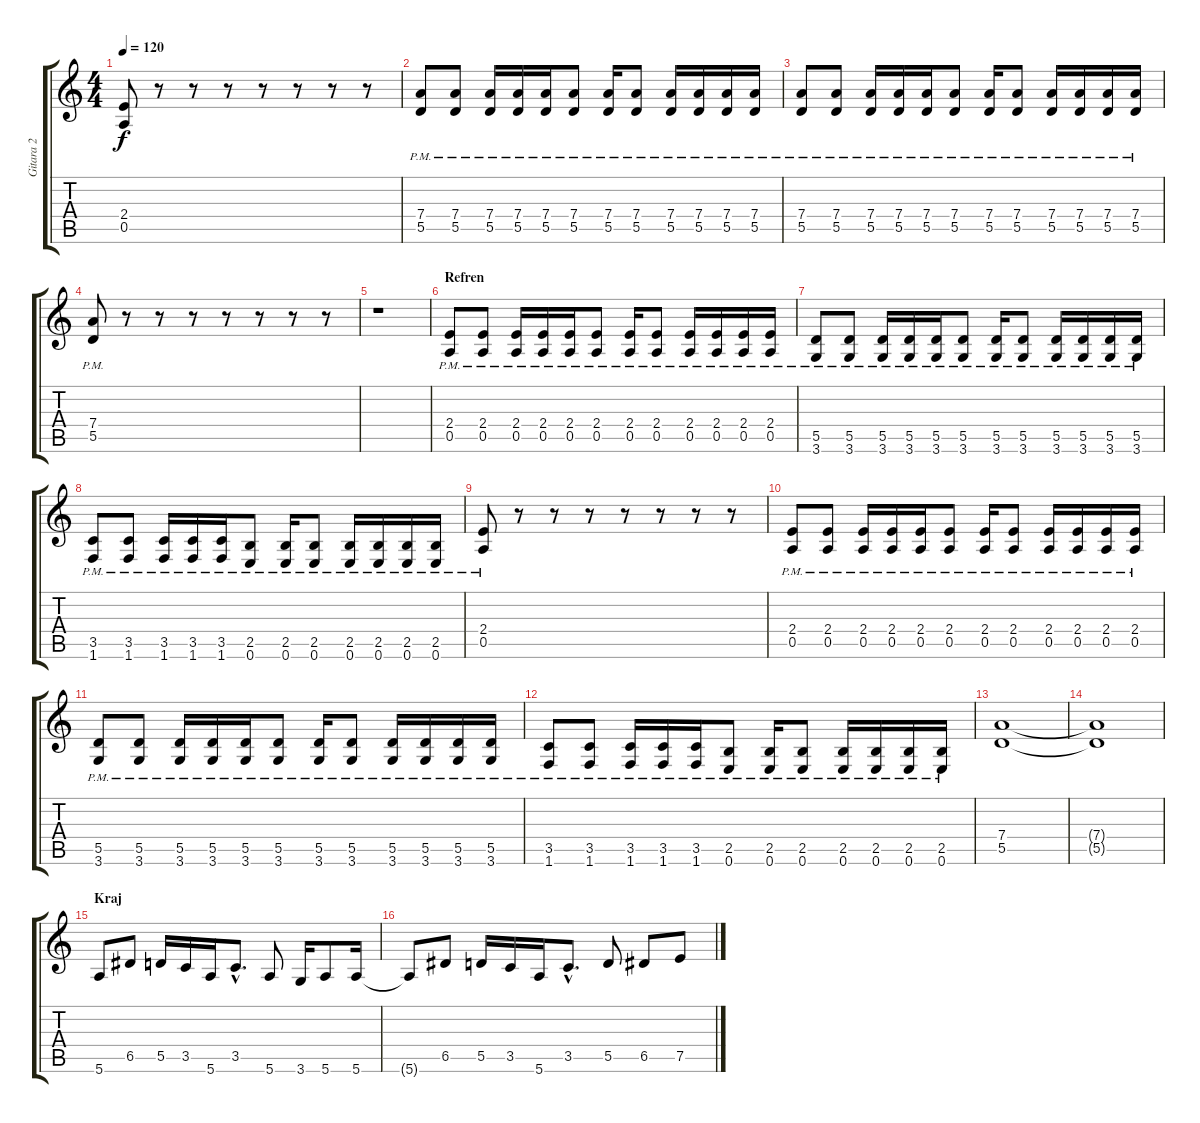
\track ("Gitara 2" "Gitara 2") {instrument distortionguitar}
\staff {score tabs}
\tuning (E4 B3 G3 D3 A2 E2) {hide}
\ts (4 4)
\tempo 120
\clef g2
\ks c
(2.4 0.5).8{dy f} r.8 r.8 r.8 r.8 r.8 r.8 r.8 |
(7.4{pm} 5.5{pm}).8 (7.4{pm} 5.5{pm}).8 (7.4{pm} 5.5{pm}).16 (7.4{pm} 5.5{pm}).16 (7.4{pm} 5.5{pm}).16 (7.4{pm} 5.5{pm}).8 (7.4{pm} 5.5{pm}).16 (7.4{pm} 5.5{pm}).8 (7.4{pm} 5.5{pm}).16 (7.4{pm} 5.5{pm}).16 (7.4{pm} 5.5{pm}).16 (7.4{pm} 5.5{pm}).16 |
(7.4{pm} 5.5{pm}).8 (7.4{pm} 5.5{pm}).8 (7.4{pm} 5.5{pm}).16 (7.4{pm} 5.5{pm}).16 (7.4{pm} 5.5{pm}).16 (7.4{pm} 5.5{pm}).8 (7.4{pm} 5.5{pm}).16 (7.4{pm} 5.5{pm}).8 (7.4{pm} 5.5{pm}).16 (7.4{pm} 5.5{pm}).16 (7.4{pm} 5.5{pm}).16 (7.4{pm} 5.5{pm}).16 |
(7.4{pm} 5.5{pm}).8 r.8 r.8 r.8 r.8 r.8 r.8 r.8 |
r.1 |
\section ("" "Refren")
(2.4{pm} 0.5{pm}).8 (2.4{pm} 0.5{pm}).8 (2.4{pm} 0.5{pm}).16 (2.4{pm} 0.5{pm}).16 (2.4{pm} 0.5{pm}).16 (2.4{pm} 0.5{pm}).8 (2.4{pm} 0.5{pm}).16 (2.4{pm} 0.5{pm}).8 (2.4{pm} 0.5{pm}).16 (2.4{pm} 0.5{pm}).16 (2.4{pm} 0.5{pm}).16 (2.4{pm} 0.5{pm}).16 |
(5.5{pm} 3.6{pm}).8 (5.5{pm} 3.6{pm}).8 (5.5{pm} 3.6{pm}).16 (5.5{pm} 3.6{pm}).16 (5.5{pm} 3.6{pm}).16 (5.5{pm} 3.6{pm}).8 (5.5{pm} 3.6{pm}).16 (5.5{pm} 3.6{pm}).8 (5.5{pm} 3.6{pm}).16 (5.5{pm} 3.6{pm}).16 (5.5{pm} 3.6{pm}).16 (5.5{pm} 3.6{pm}).16 |
(3.5{pm} 1.6{pm}).8 (3.5{pm} 1.6{pm}).8 (3.5{pm} 1.6{pm}).16 (3.5{pm} 1.6{pm}).16 (3.5{pm} 1.6{pm}).16 (2.5{pm} 0.6{pm}).8 (2.5{pm} 0.6{pm}).16 (2.5{pm} 0.6{pm}).8 (2.5{pm} 0.6{pm}).16 (2.5{pm} 0.6{pm}).16 (2.5{pm} 0.6{pm}).16 (2.5{pm} 0.6{pm}).16 |
(2.4{pm} 0.5{pm}).8 r.8 r.8 r.8 r.8 r.8 r.8 r.8 |
(2.4{pm} 0.5{pm}).8 (2.4{pm} 0.5{pm}).8 (2.4{pm} 0.5{pm}).16 (2.4{pm} 0.5{pm}).16 (2.4{pm} 0.5{pm}).16 (2.4{pm} 0.5{pm}).8 (2.4{pm} 0.5{pm}).16 (2.4{pm} 0.5{pm}).8 (2.4{pm} 0.5{pm}).16 (2.4{pm} 0.5{pm}).16 (2.4{pm} 0.5{pm}).16 (2.4{pm} 0.5{pm}).16 |
(5.5{pm} 3.6{pm}).8 (5.5{pm} 3.6{pm}).8 (5.5{pm} 3.6{pm}).16 (5.5{pm} 3.6{pm}).16 (5.5{pm} 3.6{pm}).16 (5.5{pm} 3.6{pm}).8 (5.5{pm} 3.6{pm}).16 (5.5{pm} 3.6{pm}).8 (5.5{pm} 3.6{pm}).16 (5.5{pm} 3.6{pm}).16 (5.5{pm} 3.6{pm}).16 (5.5{pm} 3.6{pm}).16 |
(3.5{pm} 1.6{pm}).8 (3.5{pm} 1.6{pm}).8 (3.5{pm} 1.6{pm}).16 (3.5{pm} 1.6{pm}).16 (3.5{pm} 1.6{pm}).16 (2.5{pm} 0.6{pm}).8 (2.5{pm} 0.6{pm}).16 (2.5{pm} 0.6{pm}).8 (2.5{pm} 0.6{pm}).16 (2.5{pm} 0.6{pm}).16 (2.5{pm} 0.6{pm}).16 (2.5{pm} 0.6{pm}).16 |
(7.4 5.5).1 |
(7.4{t} 5.5{t}).1 |
\section ("" "Kraj")
5.6.8 6.5.8 5.5.16 3.5.16 5.6.16 3.5{hac}.8{d} 5.6.8 3.6.16 5.6.8 5.6.16 |
5.6{t}.8 6.5.8 5.5.16 3.5.16 5.6.16 3.5{hac}.8{d} 5.5.8 6.5.8 7.5.8
